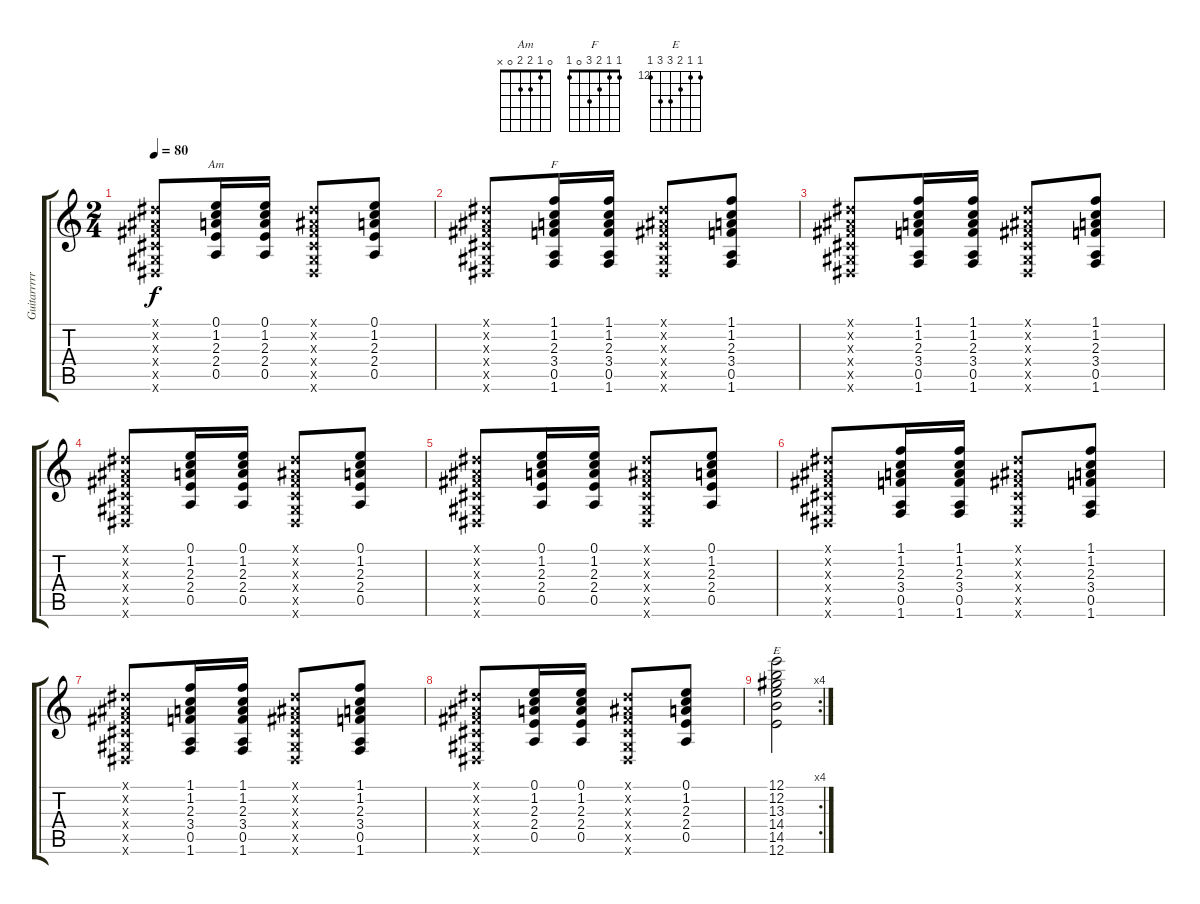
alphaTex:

\track ("Guitarrrrrrrrrrrrra" "Guitarrrrr") {instrument acousticguitarnylon}
\staff {score tabs}
\tuning (E4 B3 G3 D3 A2 E2) {hide}
\chord ("Am" 0 1 2 2 0 x)
\chord ("F" 1 1 2 3 0 1)
\chord ("E" 12 12 13 14 14 12) {firstfret 12}
\ts (2 4)
\tempo 80
\clef g2
\ks c
(-1.1{x} -1.2{x} -1.3{x} -1.4{x} -1.5{x} -1.6{x}).8{dy f} (0.1 1.2 2.3 2.4 0.5).16{ch "Am"} (0.1 1.2 2.3 2.4 0.5).16 (-1.1{x} -1.2{x} -1.3{x} -1.4{x} -1.5{x} -1.6{x}).8 (0.1 1.2 2.3 2.4 0.5).8 |
(-1.1{x} -1.2{x} -1.3{x} -1.4{x} -1.5{x} -1.6{x}).8 (1.1 1.2 2.3 3.4 0.5 1.6).16{ch "F"} (1.1 1.2 2.3 3.4 0.5 1.6).16 (-1.1{x} -1.2{x} -1.3{x} -1.4{x} -1.5{x} -1.6{x}).8 (1.1 1.2 2.3 3.4 0.5 1.6).8 |
(-1.1{x} -1.2{x} -1.3{x} -1.4{x} -1.5{x} -1.6{x}).8 (1.1 1.2 2.3 3.4 0.5 1.6).16 (1.1 1.2 2.3 3.4 0.5 1.6).16 (-1.1{x} -1.2{x} -1.3{x} -1.4{x} -1.5{x} -1.6{x}).8 (1.1 1.2 2.3 3.4 0.5 1.6).8 |
(-1.1{x} -1.2{x} -1.3{x} -1.4{x} -1.5{x} -1.6{x}).8 (0.1 1.2 2.3 2.4 0.5).16 (0.1 1.2 2.3 2.4 0.5).16 (-1.1{x} -1.2{x} -1.3{x} -1.4{x} -1.5{x} -1.6{x}).8 (0.1 1.2 2.3 2.4 0.5).8 |
(-1.1{x} -1.2{x} -1.3{x} -1.4{x} -1.5{x} -1.6{x}).8 (0.1 1.2 2.3 2.4 0.5).16 (0.1 1.2 2.3 2.4 0.5).16 (-1.1{x} -1.2{x} -1.3{x} -1.4{x} -1.5{x} -1.6{x}).8 (0.1 1.2 2.3 2.4 0.5).8 |
(-1.1{x} -1.2{x} -1.3{x} -1.4{x} -1.5{x} -1.6{x}).8 (1.1 1.2 2.3 3.4 0.5 1.6).16 (1.1 1.2 2.3 3.4 0.5 1.6).16 (-1.1{x} -1.2{x} -1.3{x} -1.4{x} -1.5{x} -1.6{x}).8 (1.1 1.2 2.3 3.4 0.5 1.6).8 |
(-1.1{x} -1.2{x} -1.3{x} -1.4{x} -1.5{x} -1.6{x}).8 (1.1 1.2 2.3 3.4 0.5 1.6).16 (1.1 1.2 2.3 3.4 0.5 1.6).16 (-1.1{x} -1.2{x} -1.3{x} -1.4{x} -1.5{x} -1.6{x}).8 (1.1 1.2 2.3 3.4 0.5 1.6).8 |
(-1.1{x} -1.2{x} -1.3{x} -1.4{x} -1.5{x} -1.6{x}).8 (0.1 1.2 2.3 2.4 0.5).16 (0.1 1.2 2.3 2.4 0.5).16 (-1.1{x} -1.2{x} -1.3{x} -1.4{x} -1.5{x} -1.6{x}).8 (0.1 1.2 2.3 2.4 0.5).8 |
\rc 4
(12.1 12.2 13.3 14.4 14.5 12.6).2{ch "E"}
